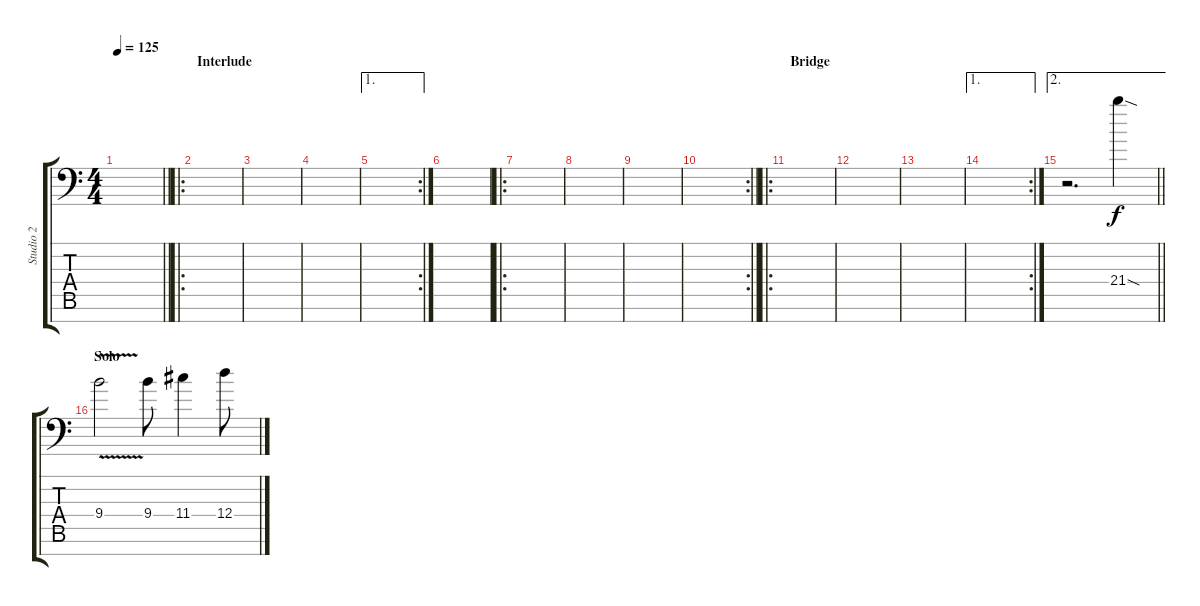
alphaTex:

\track ("Studio 2" "Studio 2") {instrument distortionguitar}
\staff {score tabs}
\tuning (E4 B3 G3 D3 A2 E2 C-1) {hide}
\ts (4 4)
\tempo 125
\clef f4
\barLineRight lightlight
\ks c
|
\ro
\section ("" "Interlude")
|
|
|
\ae 1
\rc 2
|
|
\ro
|
|
|
\rc 2
\barLineRight lightlight
|
\ro
\section ("" "Bridge")
|
|
|
\ae 1
\rc 2
|
\ae 2
\barLineRight lightlight
r.2{d} 21.4{sod}.4 |
\section ("" "Solo")
9.4{v}.2 9.4.8 11.4.4 12.4.8
